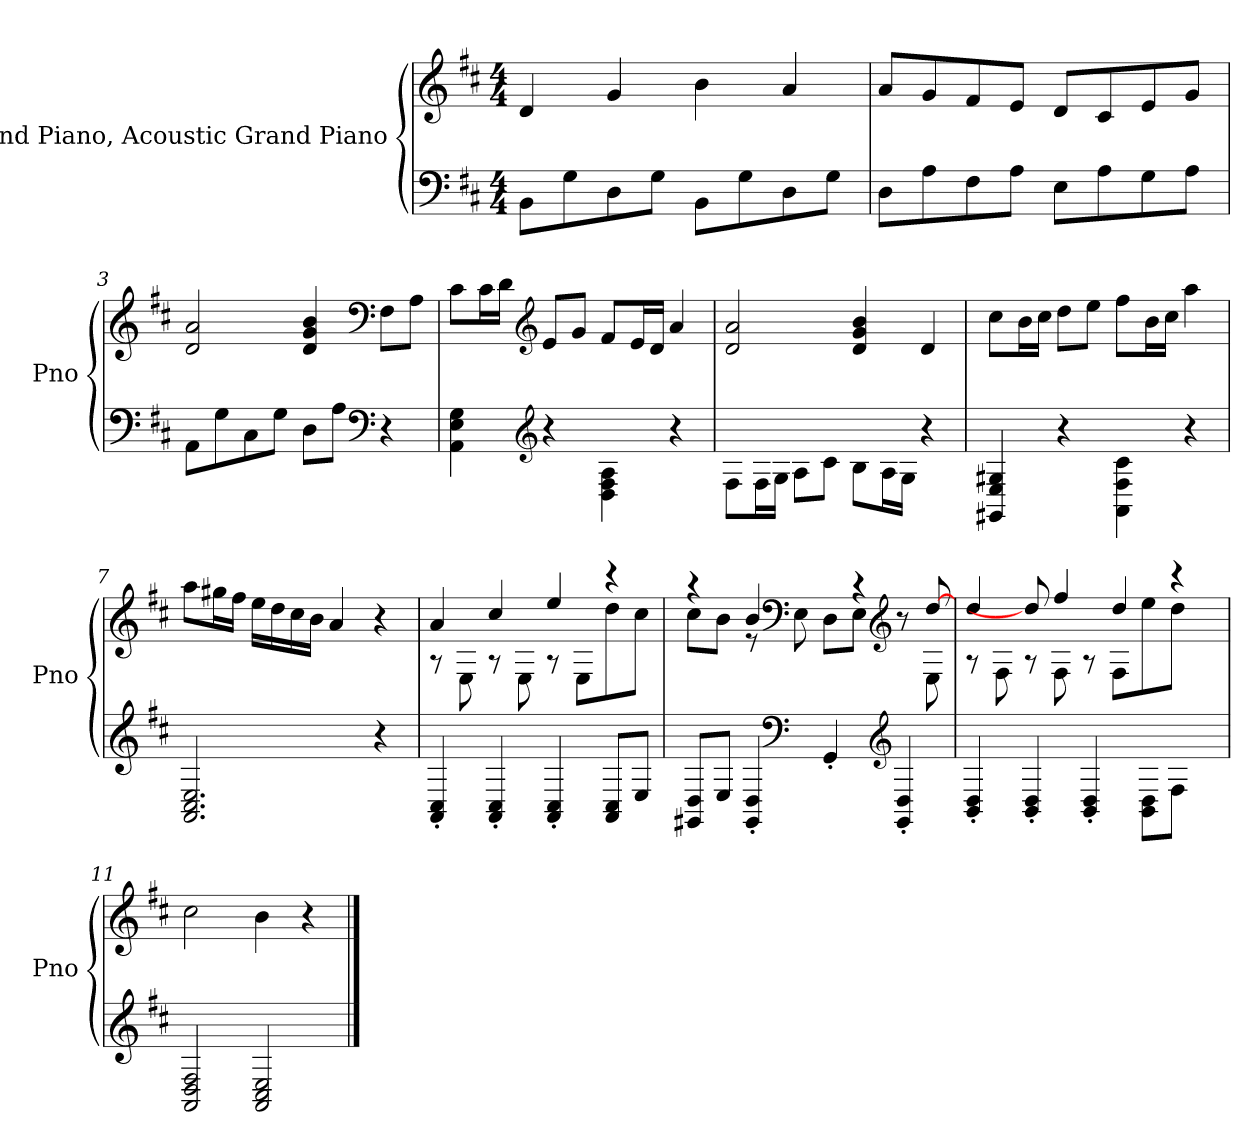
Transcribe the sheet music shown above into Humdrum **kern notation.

**kern	**kern
*part1	*part1
*staff2	*staff1
*I"Grand Piano, Acoustic Grand Piano	*
*I'Pno	*
*clefF4	*clefG2
*k[f#c#]	*k[f#c#]
*M4/4	*M4/4
*MM120	*MM120
=1	=1
8BBi\L	4di/
8Gi\	.
8Di\	4gi/
8Gi\J	.
8BBi\L	4bi\
8Gi\	.
8Di\	4ai/
8Gi\J	.
=2	=2
8Di\L	8ai/L
8Ai\	8gi/
8F#i\	8f#i/
8Ai\J	8ei/J
8Ei\L	8di/L
8Ai\	8c#i/
8Gi\	8ei/
8Ai\J	8gi/J
=3	=3
8AAi\L	2di/ 2ai/
8Gi\	.
8C#i\	.
8Gi\J	.
8Di\L	4di/ 4gi/ 4bi/
8Ai\J	.
*clefF4	*clefF4
4r	8F#i\L
.	8Ai\J
=4	=4
4AAi\ 4Ei\ 4Gi\	8c#i\L
.	16c#i\L
.	16di\JJ
*clefG2	*clefG2
4r	8ei/L
.	8gi/J
4Di\ 4F#i\ 4Ai\	8f#i/L
.	16ei/L
.	16di/JJ
4r	4ai/
!!LO:LB:g=z
=5	=5
8F#i\L	2di/ 2ai/
16F#i\L	.
16Gi\JJ	.
8Ai\L	.
8c#i\J	.
8Bi\L	4di/ 4gi/ 4bi/
16Ai\L	.
16Gi\JJ	.
4r	4di/
=6	=6
4GG#Xi/ 4Ei/ 4G#Xj/	8cc#i\L
.	16bi\L
.	16cc#i\JJ
4r	8ddi\L
.	8eei\J
4AAi\ 4F#i\ 4c#j\	8ff#i\L
.	16bj\L
.	16cc#i\JJ
4r	4aai\
=7	=7
2.AAi/ 2.C#i/ 2.Ei/	8aai\L
.	16gg#Xi\L
.	16ff#i\JJ
.	16eei\LL
.	16ddi\
.	16cc#i\
.	16bi\JJ
.	4ai/
4r	4r
=8	=8
*	*^
4AAi/' 4C#i/'	4ai/	8r
.	.	8Ei\
4AAi/' 4C#i/'	4cc#i/	8r
.	.	8Ei\
4AAi/' 4C#i/'	4eei/	8r
.	.	8Ei\L
8AAi/ 8C#i/L	4r	8ddi\
8Ei/J	.	8cc#i\J
!!LO:LB:g=z	!!
=9	=9	=9
*^	*	*
4.ryy	8GG#Xi/ 8Di/L	4r	8cc#i\L
.	8Ei/J	.	8bi\J
.	4GG#i/' 4Di/'	4bi/	8r
*clefF4	*	*clefF4	*
8ryy	.	.	8Ei\
2ryy	4GG#'i/	8ryy	8Di\L
.	.	4r	8Ei\J
*clefG2	*	*clefG2	*
.	4GG#i/' 4Di/'	.	8r
.	.	[8ddi/	8Ei\
*v	*v	*	*
=10	=10	=10
4BBi/' 4Di/'	4ddi/	8r
.	.	8F#i\
4BBi/' 4Di/'	8ddi/]	8r
.	4ff#i/	8F#i\
4BBi/' 4Di/'	.	8r
.	4ddi/	8F#i\L
8BBi\ 8Di\L	.	8eei\
8F#i\J	4r	8ddi\J
8ryy	.	8ryy
*	*v	*v
=11	=11
2AAi/ 2Di/ 2F#i/	2cc#i\
2AAi/ 2C#i/ 2Ei/	4bi\
.	4r
==	==
*-	*-
